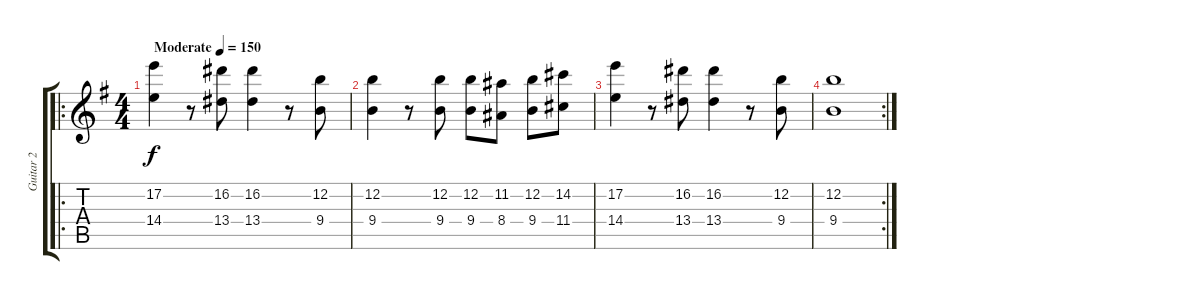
\track ("Guitar 2" "Guitar 2") {instrument distortionguitar}
\staff {score tabs}
\tuning (E4 B3 G3 D3 A2 D2) {hide}
\ro
\ts (4 4)
\tempo (150 "Moderate")
\clef g2
\ks g
(17.2 14.4).4{dy f instrument distortionguitar} r.8 (16.2 13.4).8 (16.2 13.4).4 r.8 (12.2 9.4).8 |
(12.2 9.4).4 r.8 (12.2 9.4).8 (12.2 9.4).8 (11.2 8.4).8 (12.2 9.4).8 (14.2 11.4).8 |
(17.2 14.4).4 r.8 (16.2 13.4).8 (16.2 13.4).4 r.8 (12.2 9.4).8 |
\rc 2
(12.2 9.4).1
